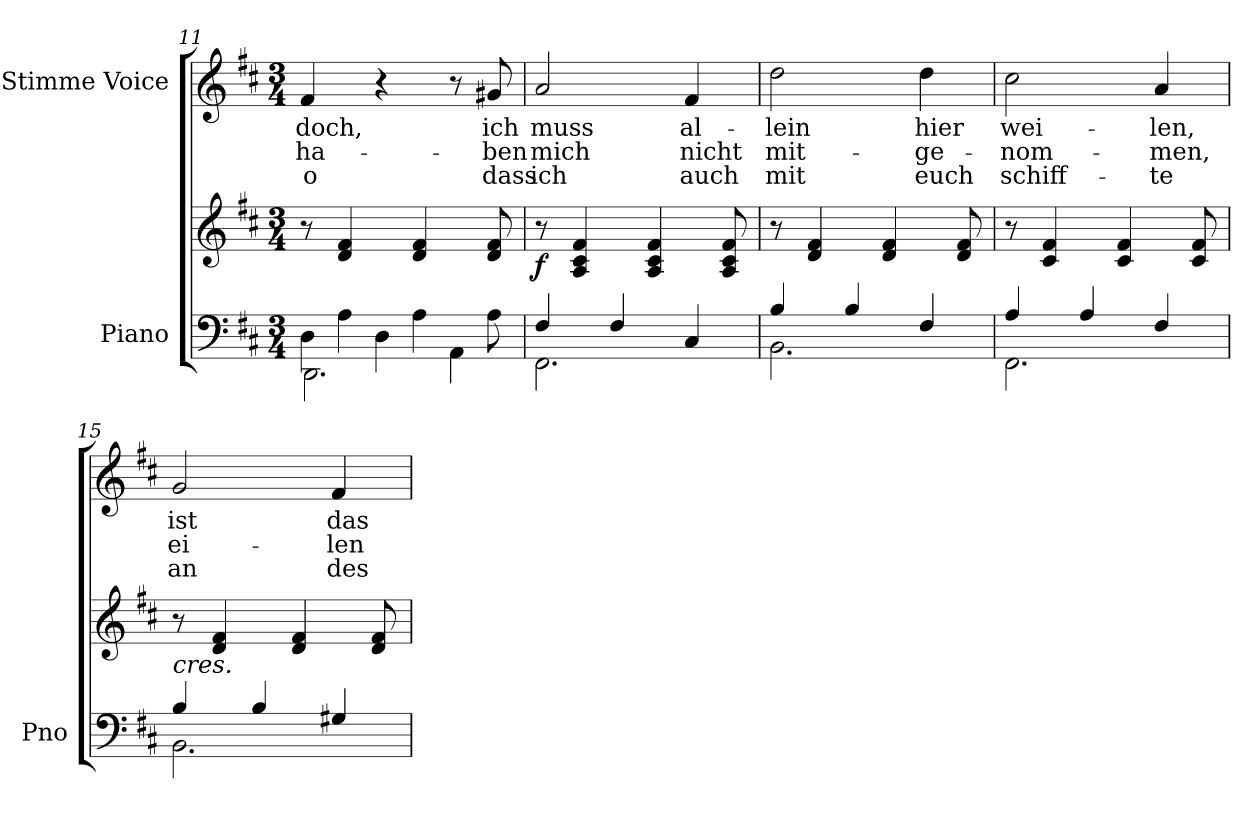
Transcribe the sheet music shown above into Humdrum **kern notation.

**kern	**kern	**dynam	**kern	**text	**text	**text
*part2	*part2	*part2	*part1	*part1	*part1	*part1
*staff3	*staff2	*staff2/3	*staff1	*staff1	*staff1	*staff1
*I"Piano	*	*	*I"Stimme Voice	*	*	*
*I'Pno	*	*	*	*	*	*
!!LO:LB:g=z
*clefF4	*clefG2	*	*clefG2	*	*	*
*k[f#c#]	*k[f#c#]	*	*k[f#c#]	*	*	*
*M3/4	*M3/4	*	*M3/4	*	*	*
=11	=11	=11	=11	=11	=11	=11
*^	*^	*	*	*	*	*
*	*^	*	*	*	*	*	*	*
!	!	!	!	!	!	!	!LO:LY:b	!LO:LY:b	!LO:LY:b
8ryy	4D\	2.DD\	8r	8ryy	.	4f#/	doch,	ha-	o
4A\	.	.	4d/ 4f#/	2ryy	.	.	.	.	.
.	4D\	.	.	.	.	4r	.	.	.
4A\	.	.	4d/ 4f#/	.	.	.	.	.	.
.	4AA\	.	.	.	.	8r	.	.	.
!	!	!	!	!	!	!	!LO:LY:b	!LO:LY:b	!LO:LY:b
8A\	.	.	8d/ 8f#/	8ryy	.	8g#X/	ich	-ben	dass
*	*v	*v	*	*	*	*	*	*	*
=12	=12	=12	=12	=12	=12	=12	=12	=12
!	!	!	!	!LO:DY:b	!	!LO:LY:b	!LO:LY:b	!LO:LY:b
*	*	*v	*v	*	*	*	*	*
4F#/	2.FF#\	8r	f	2a/	muss	mich	ich
.	.	4A/ 4c#/ 4f#/	.	.	.	.	.
4F#/	.	.	.	.	.	.	.
.	.	4A/ 4c#/ 4f#/	.	.	.	.	.
!	!	!	!	!	!LO:LY:b	!LO:LY:b	!LO:LY:b
4C#/	.	.	.	4f#/	al-	nicht	auch
.	.	8A/ 8c#/ 8f#/	.	.	.	.	.
=13	=13	=13	=13	=13	=13	=13	=13
!	!	!	!	!	!LO:LY:b	!LO:LY:b	!LO:LY:b
4B/	2.BB\	8r	.	2dd\	-lein	mit-	mit
.	.	4d/ 4f#/	.	.	.	.	.
4B/	.	.	.	.	.	.	.
.	.	4d/ 4f#/	.	.	.	.	.
!	!	!	!	!	!LO:LY:b	!LO:LY:b	!LO:LY:b
4F#/	.	.	.	4dd\	hier	-ge-	euch
.	.	8d/ 8f#/	.	.	.	.	.
=14	=14	=14	=14	=14	=14	=14	=14
!	!	!	!	!	!LO:LY:b	!LO:LY:b	!LO:LY:b
4A/	2.FF#\	8r	.	2cc#\	wei-	-nom-	schiff-
.	.	4c#/ 4f#/	.	.	.	.	.
4A/	.	.	.	.	.	.	.
.	.	4c#/ 4f#/	.	.	.	.	.
!	!	!	!	!	!LO:LY:b	!LO:LY:b	!LO:LY:b
4F#/	.	.	.	4a/	-len,	-men,	-te
.	.	8c#/ 8f#/	.	.	.	.	.
=15	=15	=15	=15	=15	=15	=15	=15
!	!	!LO:TX:b:i:t=cres.	!	!	!	!	!
!	!	!	!	!	!LO:LY:b	!LO:LY:b	!LO:LY:b
4B/	2.BB\	8r	.	2g/	ist	ei-	an
.	.	4d/ 4f#/	.	.	.	.	.
4B/	.	.	.	.	.	.	.
.	.	4d/ 4f#/	.	.	.	.	.
!	!	!	!	!	!LO:LY:b	!LO:LY:b	!LO:LY:b
4G#X/	.	.	.	4f#/	das	-len	des
.	.	8d/ 8f#/	.	.	.	.	.
*v	*v	*	*	*	*	*	*
=	=	=	=	=	=	=
*-	*-	*-	*-	*-	*-	*-
